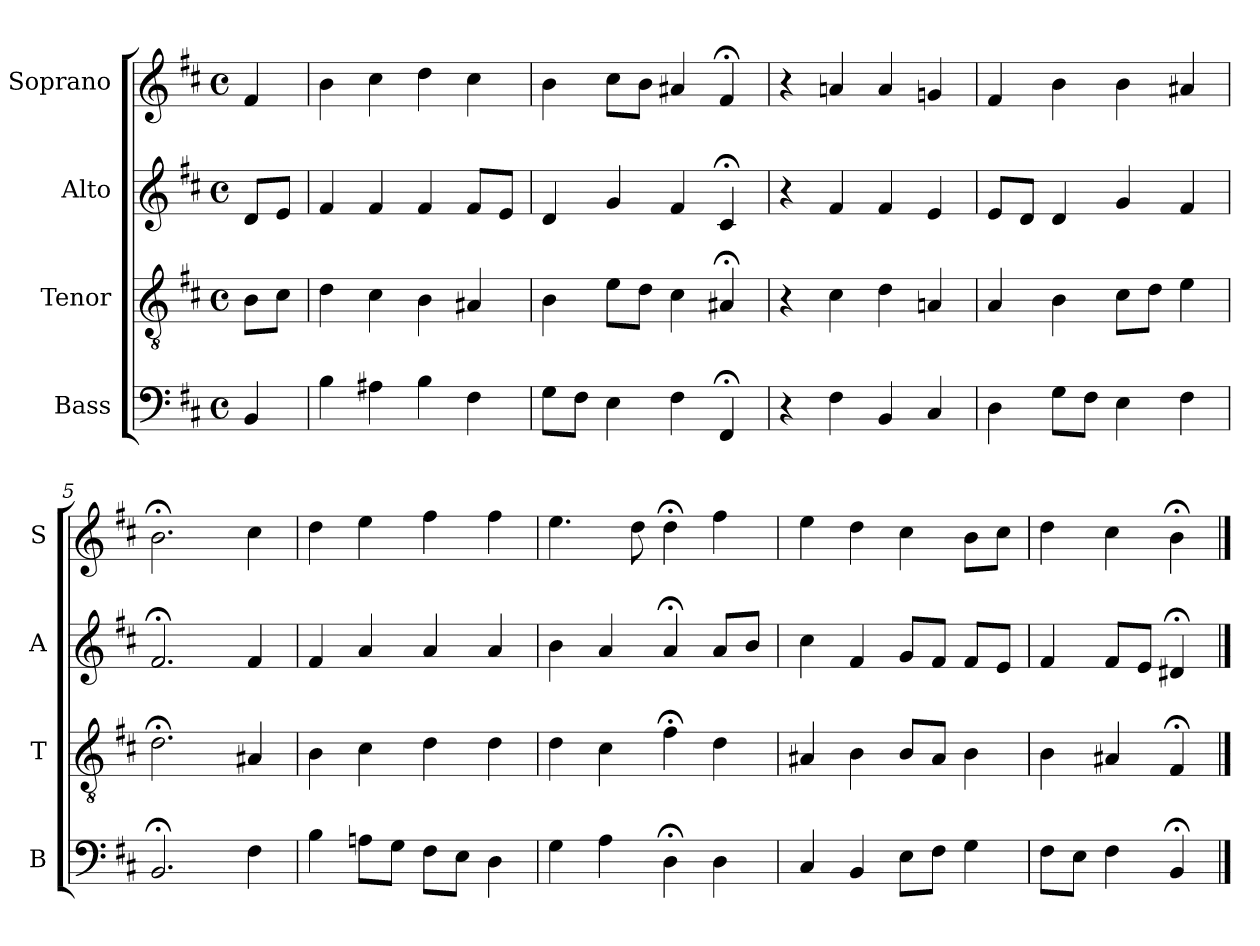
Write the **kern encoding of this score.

**kern	**kern	**kern	**kern
*part4	*part3	*part2	*part1
*staff4	*staff3	*staff2	*staff1
*I"Bass	*I"Tenor	*I"Alto	*I"Soprano
*I'B	*I'T	*I'A	*I'S
*clefF4	*clefGv2	*clefG2	*clefG2
*k[f#c#]	*k[f#c#]	*k[f#c#]	*k[f#c#]
*b:	*b:	*b:	*b:
*M4/4	*M4/4	*M4/4	*M4/4
*met(c)	*met(c)	*met(c)	*met(c)
*MM100	*MM100	*MM100	*MM100
=	=	=	=
4BB	8BL	8dL	4f#
.	8c#J	8eJ	.
=1	=1	=1	=1
4B	4d	4f#	4b
4A#X	4c#	4f#	4cc#
4B	4B	4f#	4dd
4F#	4A#X	8f#L	4cc#
.	.	8eJ	.
=2	=2	=2	=2
8GL	4B	4d	4b
8F#J	.	.	.
4E	8eL	4g	8cc#L
.	8dJ	.	8bJ
4F#	4c#	4f#	4a#X
4FF#;<	4A#X;<	4c#;<	4f#;<
=3	=3	=3	=3
4r	4r	4r	4r
4F#	4c#	4f#	4an
4BB	4d	4f#	4a
4C#	4An	4e	4gn
=4	=4	=4	=4
4D	4A	8eL	4f#
.	.	8dJ	.
8GL	4B	4d	4b
8F#J	.	.	.
4E	8c#L	4g	4b
.	8dJ	.	.
4F#	4e	4f#	4a#X
=5	=5	=5	=5
2.BB;<	2.d;<	2.f#;<	2.b;<
4F#	4A#X	4f#	4cc#
=6	=6	=6	=6
4B	4B	4f#	4dd
8AnL	4c#	4a	4ee
8GJ	.	.	.
8F#L	4d	4a	4ff#
8EJ	.	.	.
4D	4d	4a	4ff#
=7	=7	=7	=7
4G	4d	4b	4.ee
4A	4c#	4a	.
.	.	.	8dd
4D;<	4f#;<	4a;<	4dd;<
4D	4d	8aL	4ff#
.	.	8bJ	.
=8	=8	=8	=8
4C#	4A#X	4cc#	4ee
4BB	4B	4f#	4dd
8EL	8BL	8gL	4cc#
8F#J	8A#J	8f#J	.
4G	4B	8f#L	8bL
.	.	8eJ	8cc#J
=9	=9	=9	=9
8F#L	4B	4f#	4dd
8EJ	.	.	.
4F#	4A#X	8f#L	4cc#
.	.	8eJ	.
4BB;<	4F#;<	4d#X;<	4b;<
==	==	==	==
*-	*-	*-	*-
